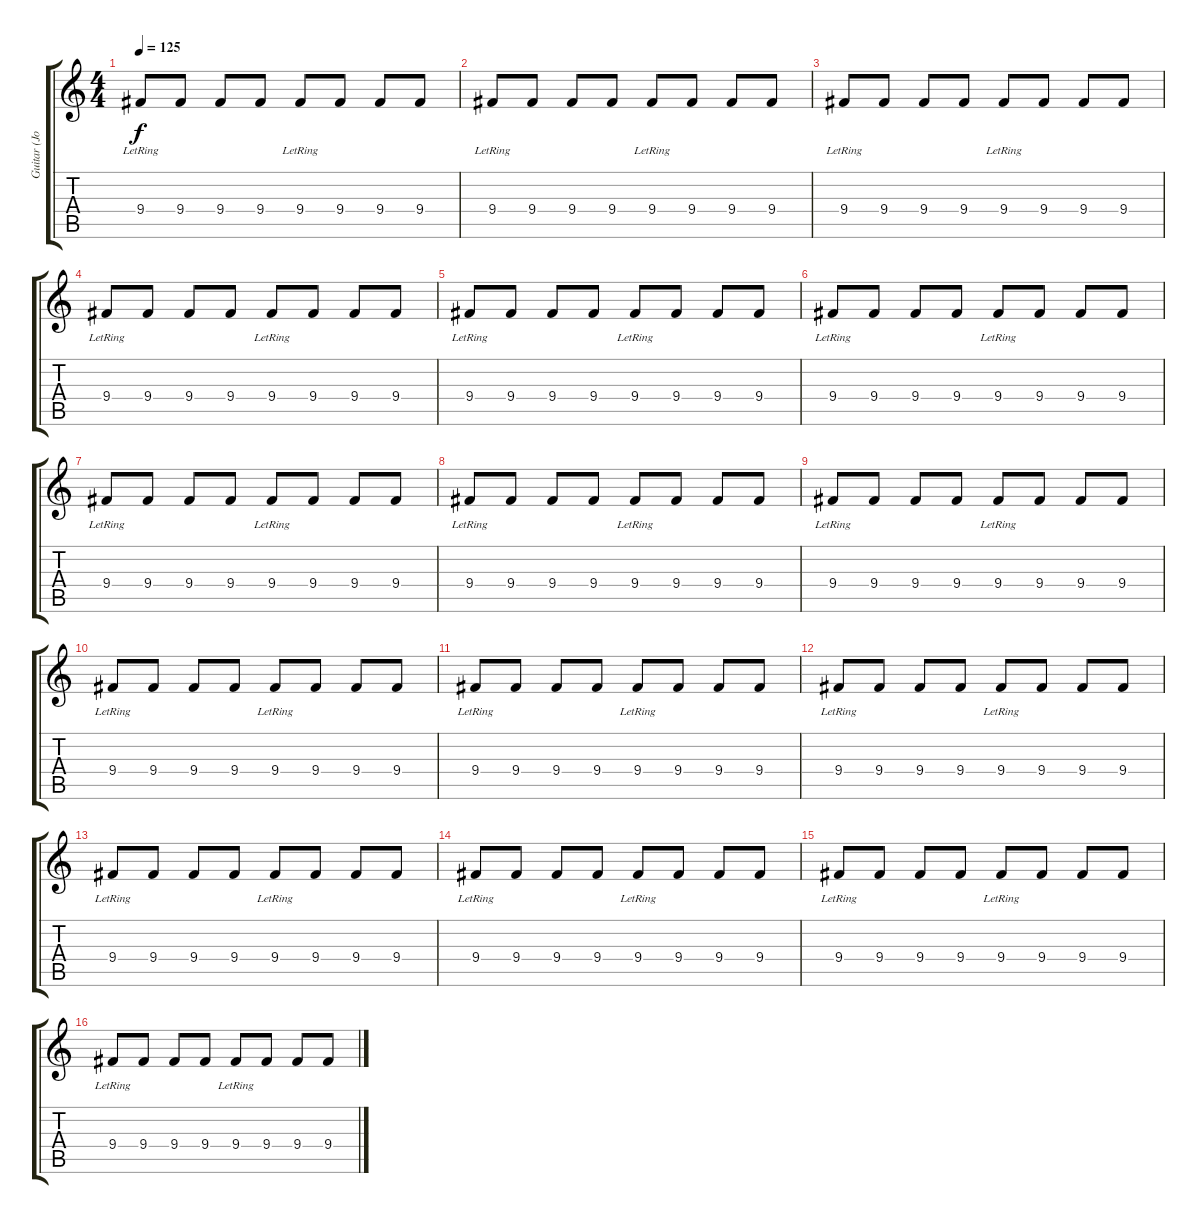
\track ("Guitar (Johan Goderberg)" "Guitar (Jo") {instrument distortionguitar}
\staff {score tabs}
\tuning (B3 Gb3 D3 A2 E2 B1) {hide}
\ts (4 4)
\tempo 125
\clef g2
\ks c
9.4{lr}.8{dy f instrument distortionguitar} 9.4.8 9.4.8 9.4.8 9.4{lr}.8 9.4.8 9.4.8 9.4.8 |
9.4{lr}.8 9.4.8 9.4.8 9.4.8 9.4{lr}.8 9.4.8 9.4.8 9.4.8 |
9.4{lr}.8 9.4.8 9.4.8 9.4.8 9.4{lr}.8 9.4.8 9.4.8 9.4.8 |
9.4{lr}.8 9.4.8 9.4.8 9.4.8 9.4{lr}.8 9.4.8 9.4.8 9.4.8 |
9.4{lr}.8 9.4.8 9.4.8 9.4.8 9.4{lr}.8 9.4.8 9.4.8 9.4.8 |
9.4{lr}.8 9.4.8 9.4.8 9.4.8 9.4{lr}.8 9.4.8 9.4.8 9.4.8 |
9.4{lr}.8 9.4.8 9.4.8 9.4.8 9.4{lr}.8 9.4.8 9.4.8 9.4.8 |
9.4{lr}.8 9.4.8 9.4.8 9.4.8 9.4{lr}.8 9.4.8 9.4.8 9.4.8 |
9.4{lr}.8 9.4.8 9.4.8 9.4.8 9.4{lr}.8 9.4.8 9.4.8 9.4.8 |
9.4{lr}.8 9.4.8 9.4.8 9.4.8 9.4{lr}.8 9.4.8 9.4.8 9.4.8 |
9.4{lr}.8 9.4.8 9.4.8 9.4.8 9.4{lr}.8 9.4.8 9.4.8 9.4.8 |
9.4{lr}.8 9.4.8 9.4.8 9.4.8 9.4{lr}.8 9.4.8 9.4.8 9.4.8 |
9.4{lr}.8 9.4.8 9.4.8 9.4.8 9.4{lr}.8 9.4.8 9.4.8 9.4.8 |
9.4{lr}.8 9.4.8 9.4.8 9.4.8 9.4{lr}.8 9.4.8 9.4.8 9.4.8 |
9.4{lr}.8 9.4.8 9.4.8 9.4.8 9.4{lr}.8 9.4.8 9.4.8 9.4.8 |
9.4{lr}.8 9.4.8 9.4.8 9.4.8 9.4{lr}.8 9.4.8 9.4.8 9.4.8
